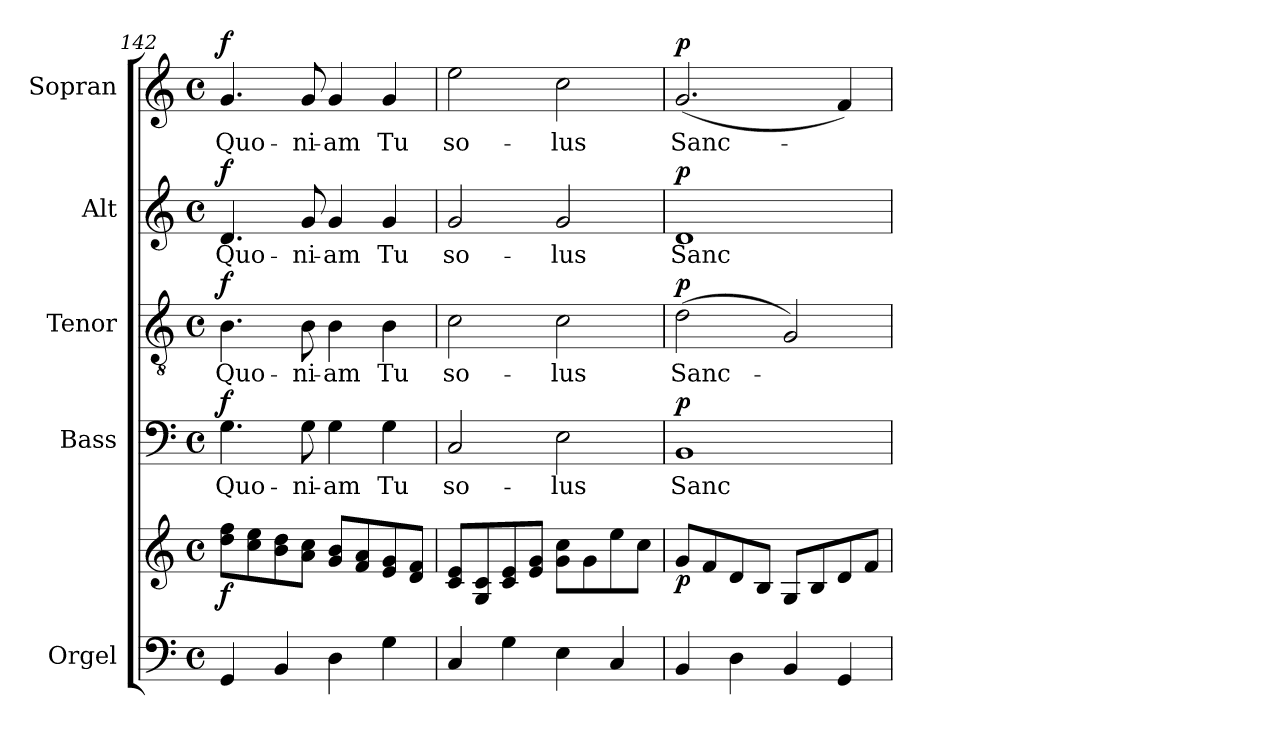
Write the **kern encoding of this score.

**kern	**kern	**dynam	**kern	**text	**dynam	**kern	**text	**dynam	**kern	**text	**dynam	**kern	**text	**dynam
*part5	*part5	*part5	*part4	*part4	*part4	*part3	*part3	*part3	*part2	*part2	*part2	*part1	*part1	*part1
*staff6	*staff5	*staff5/6	*staff4	*staff4	*staff4	*staff3	*staff3	*staff3	*staff2	*staff2	*staff2	*staff1	*staff1	*staff1
*I"Orgel	*	*	*I"Bass	*	*	*I"Tenor	*	*	*I"Alt	*	*	*I"Sopran	*	*
*I'Org.	*	*	*I'B.	*	*	*I'T.	*	*	*I'A.	*	*	*I'S.	*	*
*clefF4	*clefG2	*	*clefF4	*	*	*clefGv2	*	*	*clefG2	*	*	*clefG2	*	*
*k[]	*k[]	*	*k[]	*	*	*k[]	*	*	*k[]	*	*	*k[]	*	*
*C:	*C:	*	*C:	*	*	*C:	*	*	*C:	*	*	*C:	*	*
*M4/4	*M4/4	*	*M4/4	*	*	*M4/4	*	*	*M4/4	*	*	*M4/4	*	*
*met(c)	*met(c)	*	*met(c)	*	*	*met(c)	*	*	*met(c)	*	*	*met(c)	*	*
=142	=142	=142	=142	=142	=142	=142	=142	=142	=142	=142	=142	=142	=142	=142
!	!	!LO:DY:b	!	!LO:LY:b	!LO:DY:a	!	!LO:LY:b	!LO:DY:a	!	!LO:LY:b	!LO:DY:a	!	!LO:LY:b	!LO:DY:a
4GG/	8dd\ 8ff\L	f	4.G\	Quo-	f	4.B\	Quo-	f	4.d/	Quo-	f	4.g/	Quo-	f
.	8cc\ 8ee\	.	.	.	.	.	.	.	.	.	.	.	.	.
4BB/	8b\ 8dd\	.	.	.	.	.	.	.	.	.	.	.	.	.
!	!	!	!	!LO:LY:b	!	!	!LO:LY:b	!	!	!LO:LY:b	!	!	!LO:LY:b	!
.	8a\ 8cc\J	.	8G\	-ni-	.	8B\	-ni-	.	8g/	-ni-	.	8g/	-ni-	.
!	!	!	!	!LO:LY:b	!	!	!LO:LY:b	!	!	!LO:LY:b	!	!	!LO:LY:b	!
4D\	8g/ 8b/L	.	4G\	-am	.	4B\	-am	.	4g/	-am	.	4g/	-am	.
.	8f/ 8a/	.	.	.	.	.	.	.	.	.	.	.	.	.
!	!	!	!	!LO:LY:b	!	!	!LO:LY:b	!	!	!LO:LY:b	!	!	!LO:LY:b	!
4G\	8e/ 8g/	.	4G\	Tu	.	4B\	Tu	.	4g/	Tu	.	4g/	Tu	.
.	8d/ 8f/J	.	.	.	.	.	.	.	.	.	.	.	.	.
!!LO:PB:g=z
=143	=143	=143	=143	=143	=143	=143	=143	=143	=143	=143	=143	=143	=143	=143
!	!	!	!	!LO:LY:b	!	!	!LO:LY:b	!	!	!LO:LY:b	!	!	!LO:LY:b	!
4C/	8c/ 8e/L	.	2C/	so-	.	2c\	so-	.	2g/	so-	.	2ee\	so-	.
.	8G/ 8c/	.	.	.	.	.	.	.	.	.	.	.	.	.
4G\	8c/ 8e/	.	.	.	.	.	.	.	.	.	.	.	.	.
.	8e/ 8g/J	.	.	.	.	.	.	.	.	.	.	.	.	.
!	!	!	!	!LO:LY:b	!	!	!LO:LY:b	!	!	!LO:LY:b	!	!	!LO:LY:b	!
4E\	8g\ 8cc\L	.	2E\	-lus	.	2c\	-lus	.	2g/	-lus	.	2cc\	-lus	.
.	8g\	.	.	.	.	.	.	.	.	.	.	.	.	.
4C/	8ee\	.	.	.	.	.	.	.	.	.	.	.	.	.
.	8cc\J	.	.	.	.	.	.	.	.	.	.	.	.	.
=144	=144	=144	=144	=144	=144	=144	=144	=144	=144	=144	=144	=144	=144	=144
!	!	!LO:DY:b	!	!LO:LY:b	!LO:DY:a	!	!LO:LY:b	!LO:DY:a	!	!LO:LY:b	!LO:DY:a	!	!LO:LY:b	!LO:DY:a
4BB/	8g/L	p	1BB	Sanc-	p	(>2d\	Sanc-	p	1d	Sanc-	p	(<2.g/	Sanc-	p
.	8f/	.	.	.	.	.	.	.	.	.	.	.	.	.
4D\	8d/	.	.	.	.	.	.	.	.	.	.	.	.	.
.	8B/J	.	.	.	.	.	.	.	.	.	.	.	.	.
4BB/	8G/L	.	.	.	.	2G/)	.	.	.	.	.	.	.	.
.	8B/	.	.	.	.	.	.	.	.	.	.	.	.	.
4GG/	8d/	.	.	.	.	.	.	.	.	.	.	4f/)	.	.
.	8f/J	.	.	.	.	.	.	.	.	.	.	.	.	.
=	=	=	=	=	=	=	=	=	=	=	=	=	=	=
*-	*-	*-	*-	*-	*-	*-	*-	*-	*-	*-	*-	*-	*-	*-
